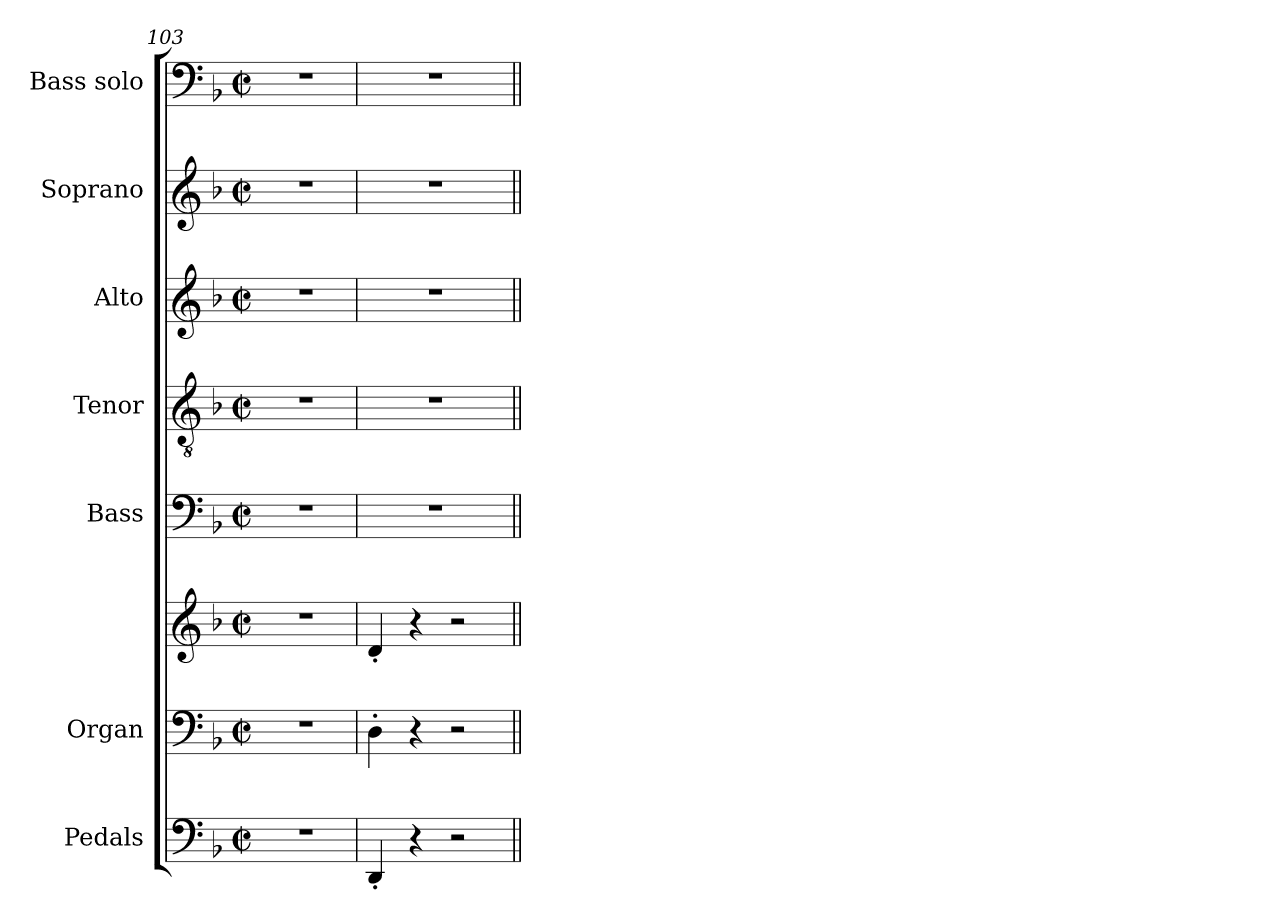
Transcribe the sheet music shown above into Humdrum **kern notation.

**kern	**kern	**kern	**kern	**kern	**kern	**kern	**kern
*part7	*part6	*part6	*part5	*part4	*part3	*part2	*part1
*staff8	*staff7	*staff6	*staff5	*staff4	*staff3	*staff2	*staff1
*I"Pedals	*I"Organ	*	*I"Bass	*I"Tenor	*I"Alto	*I"Soprano	*I"Bass solo
*I'Ped.	*I'Org.	*	*I'B.	*I'T.	*I'A.	*I'S.	*
*clefF4	*clefF4	*clefG2	*clefF4	*clefGv2	*clefG2	*clefG2	*clefF4
*	*	*	*	*ITrd7c12	*	*	*
*k[b-]	*k[b-]	*k[b-]	*k[b-]	*k[b-]	*k[b-]	*k[b-]	*k[b-]
*d:	*d:	*d:	*d:	*d:	*d:	*d:	*d:
*M2/2	*M2/2	*M2/2	*M2/2	*M2/2	*M2/2	*M2/2	*M2/2
*met(c|)	*met(c|)	*met(c|)	*met(c|)	*met(c|)	*met(c|)	*met(c|)	*met(c|)
=103	=103	=103	=103	=103	=103	=103	=103
1r	1r	1r	1r	1r	1r	1r	1r
=104	=104	=104	=104	=104	=104	=104	=104
4DD'i/	4D'i\	4d'i/	1r	1r	1r	1r	1r
4r	4r	4r	.	.	.	.	.
2r	2r	2r	.	.	.	.	.
=||	=||	=||	=||	=||	=||	=||	=||
*-	*-	*-	*-	*-	*-	*-	*-
